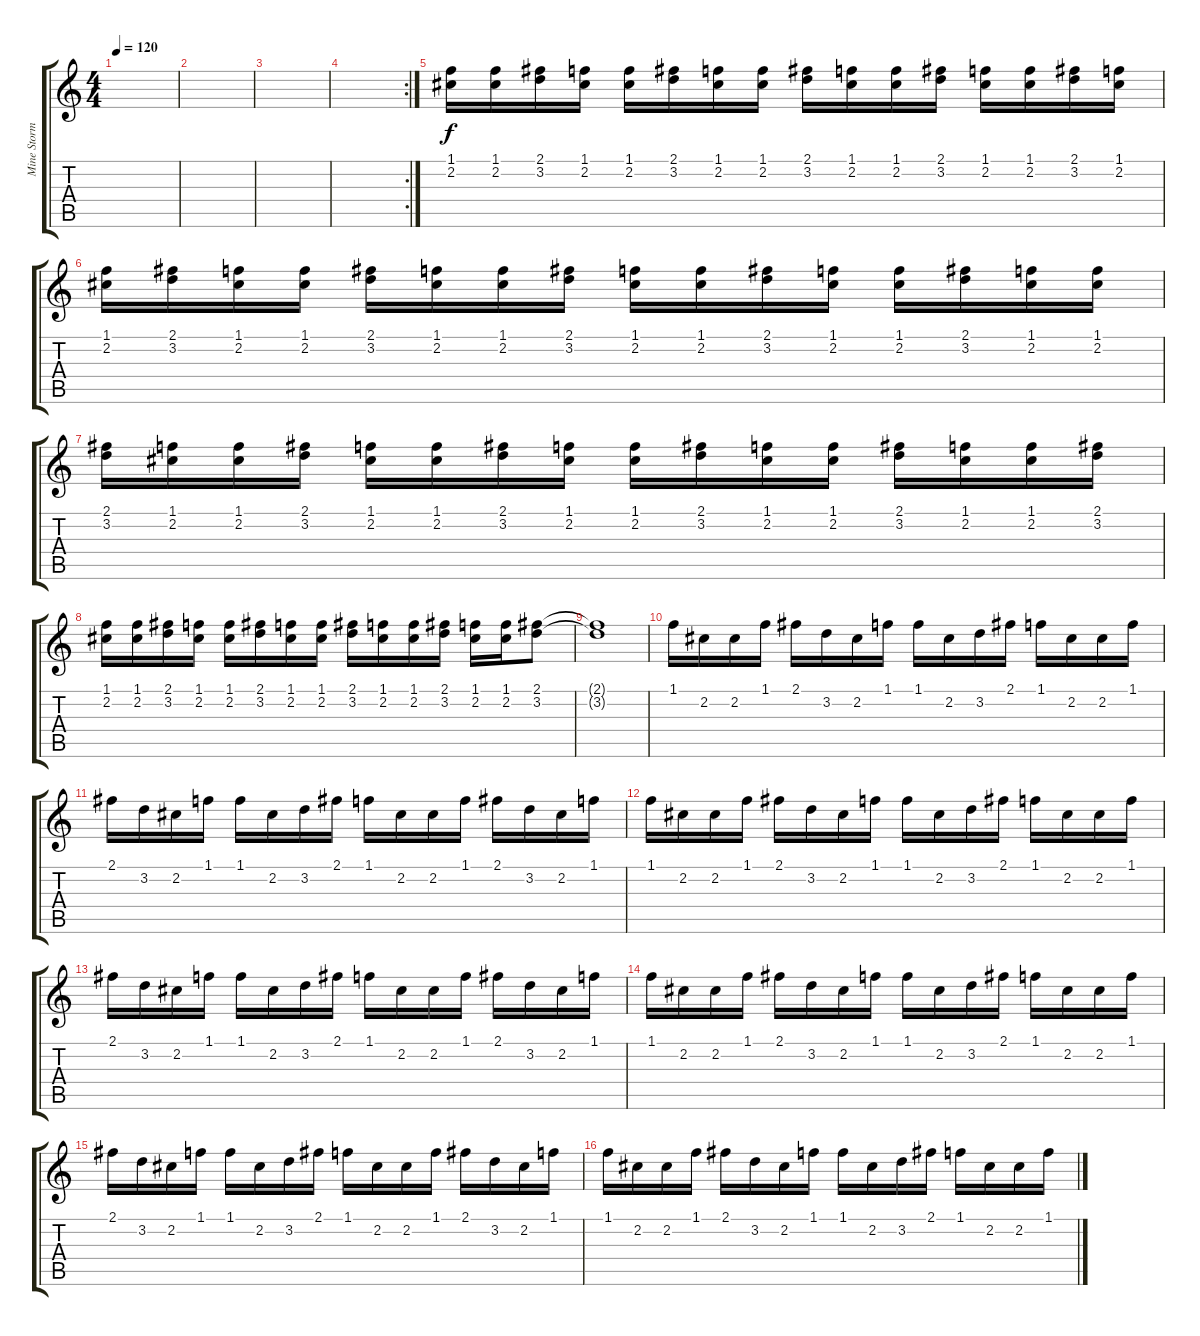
\track ("Mine Storm" "Mine Storm") {instrument distortionguitar}
\staff {score tabs}
\tuning (E4 B3 G3 D3 A2 E2) {hide}
\ts (4 4)
\tempo 120
\clef g2
\ks c
|
|
|
\rc 2
|
(1.1 2.2).16 (1.1 2.2).16 (2.1 3.2).16 (1.1 2.2).16 (1.1 2.2).16 (2.1 3.2).16 (1.1 2.2).16 (1.1 2.2).16 (2.1 3.2).16 (1.1 2.2).16 (1.1 2.2).16 (2.1 3.2).16 (1.1 2.2).16 (1.1 2.2).16 (2.1 3.2).16 (1.1 2.2).16 |
(1.1 2.2).16 (2.1 3.2).16 (1.1 2.2).16 (1.1 2.2).16 (2.1 3.2).16 (1.1 2.2).16 (1.1 2.2).16 (2.1 3.2).16 (1.1 2.2).16 (1.1 2.2).16 (2.1 3.2).16 (1.1 2.2).16 (1.1 2.2).16 (2.1 3.2).16 (1.1 2.2).16 (1.1 2.2).16 |
(2.1 3.2).16 (1.1 2.2).16 (1.1 2.2).16 (2.1 3.2).16 (1.1 2.2).16 (1.1 2.2).16 (2.1 3.2).16 (1.1 2.2).16 (1.1 2.2).16 (2.1 3.2).16 (1.1 2.2).16 (1.1 2.2).16 (2.1 3.2).16 (1.1 2.2).16 (1.1 2.2).16 (2.1 3.2).16 |
(1.1 2.2).16 (1.1 2.2).16 (2.1 3.2).16 (1.1 2.2).16 (1.1 2.2).16 (2.1 3.2).16 (1.1 2.2).16 (1.1 2.2).16 (2.1 3.2).16 (1.1 2.2).16 (1.1 2.2).16 (2.1 3.2).16 (1.1 2.2).16 (1.1 2.2).16 (2.1 3.2).8 |
(2.1{t} 3.2{t}).1 |
1.1.16 2.2.16 2.2.16 1.1.16 2.1.16 3.2.16 2.2.16 1.1.16 1.1.16 2.2.16 3.2.16 2.1.16 1.1.16 2.2.16 2.2.16 1.1.16 |
2.1.16 3.2.16 2.2.16 1.1.16 1.1.16 2.2.16 3.2.16 2.1.16 1.1.16 2.2.16 2.2.16 1.1.16 2.1.16 3.2.16 2.2.16 1.1.16 |
1.1.16 2.2.16 2.2.16 1.1.16 2.1.16 3.2.16 2.2.16 1.1.16 1.1.16 2.2.16 3.2.16 2.1.16 1.1.16 2.2.16 2.2.16 1.1.16 |
2.1.16 3.2.16 2.2.16 1.1.16 1.1.16 2.2.16 3.2.16 2.1.16 1.1.16 2.2.16 2.2.16 1.1.16 2.1.16 3.2.16 2.2.16 1.1.16 |
1.1.16 2.2.16 2.2.16 1.1.16 2.1.16 3.2.16 2.2.16 1.1.16 1.1.16 2.2.16 3.2.16 2.1.16 1.1.16 2.2.16 2.2.16 1.1.16 |
2.1.16 3.2.16 2.2.16 1.1.16 1.1.16 2.2.16 3.2.16 2.1.16 1.1.16 2.2.16 2.2.16 1.1.16 2.1.16 3.2.16 2.2.16 1.1.16 |
1.1.16 2.2.16 2.2.16 1.1.16 2.1.16 3.2.16 2.2.16 1.1.16 1.1.16 2.2.16 3.2.16 2.1.16 1.1.16 2.2.16 2.2.16 1.1.16
